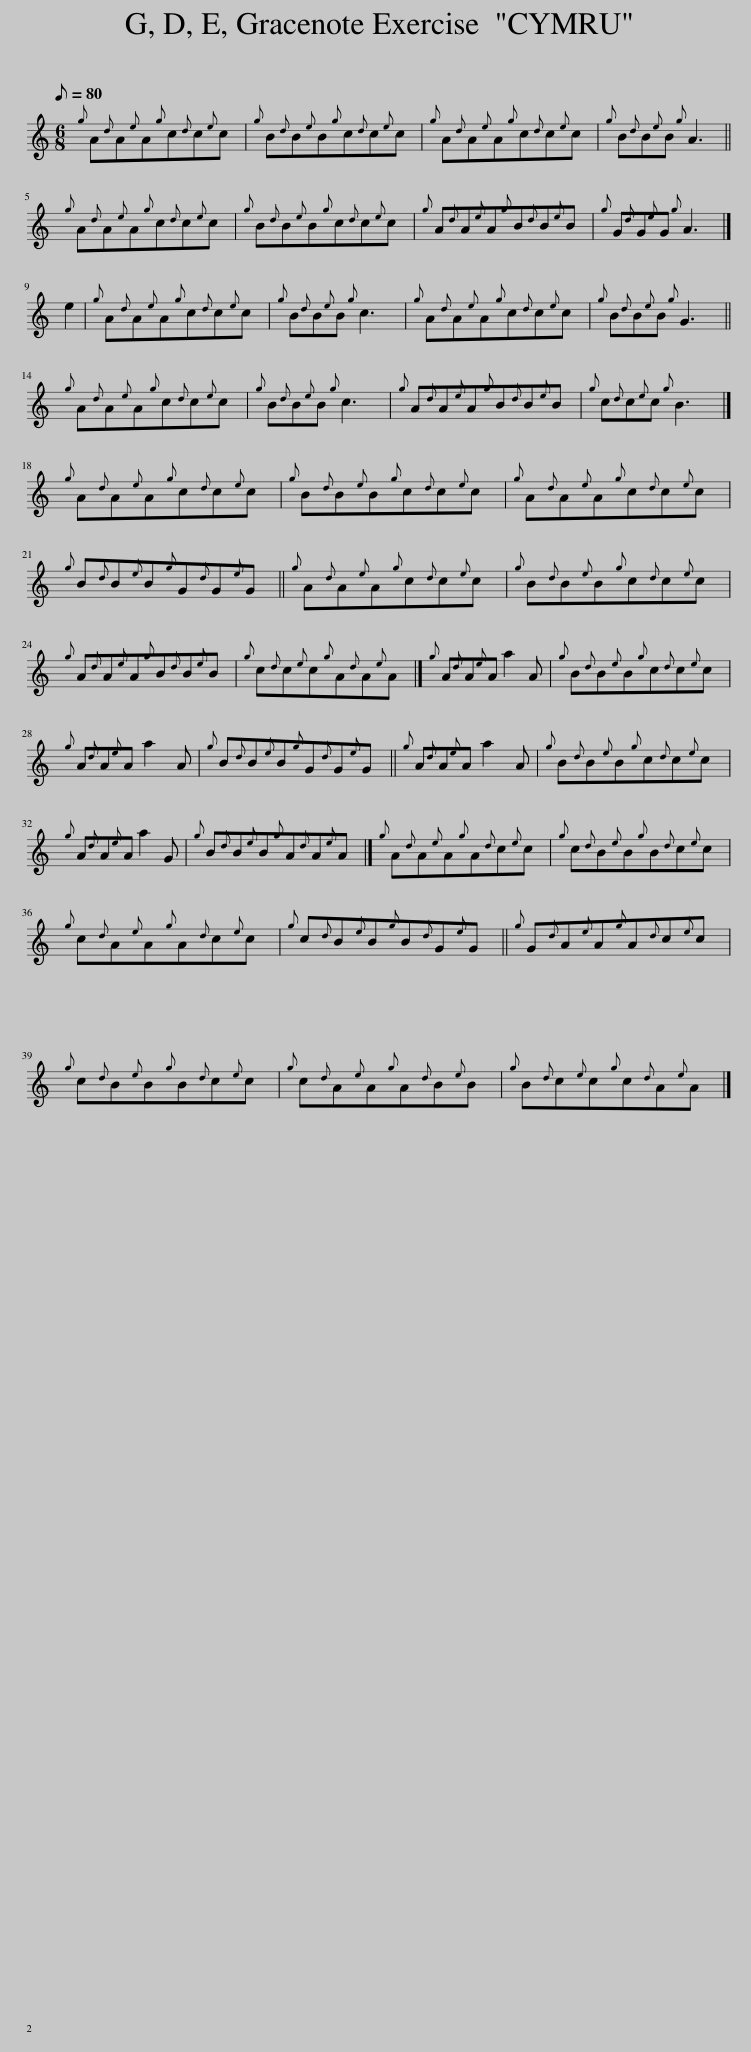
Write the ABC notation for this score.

X:1
L:1/8
Q:1/8=80
M:6/8
I:linebreak $
K:C
V:1 treble
V:1
{g} A{d}A{e}A{g}c{d}c{e}c |{g} B{d}B{e}B{g}c{d}c{e}c |{g} A{d}A{e}A{g}c{d}c{e}c |{g} B{d}B{e}B{g} A3 ||${g} A{d}A{e}A{g}c{d}c{e}c | %5
{g} B{d}B{e}B{g}c{d}c{e}c |{g} A{d}A{e}A{g}B{d}B{e}B |{g} G{d}G{e}G{g} A3 |]$ e2 |{g} A{d}A{e}A{g}c{d}c{e}c | %10
{g} B{d}B{e}B{g} c3 |{g} A{d}A{e}A{g}c{d}c{e}c |{g} B{d}B{e}B{g} G3 ||${g} A{d}A{e}A{g}c{d}c{e}c |{g} B{d}B{e}B{g} c3 | %15
{g} A{d}A{e}A{g}B{d}B{e}B |{g} c{d}c{e}c{g} B3 |]${g} A{d}A{e}A{g}c{d}c{e}c |{g} B{d}B{e}B{g}c{d}c{e}c |{g} A{d}A{e}A{g}c{d}c{e}c |$ %20
{g} B{d}B{e}B{g}G{d}G{e}G ||{g} A{d}A{e}A{g}c{d}c{e}c |{g} B{d}B{e}B{g}c{d}c{e}c |${g} A{d}A{e}A{g}B{d}B{e}B |{g} c{d}c{e}c{g}A{d}A{e}A |] %25
{g} A{d}A{e}A a2 A |{g} B{d}B{e}B{g}c{d}c{e}c |${g} A{d}A{e}A a2 A |{g} B{d}B{e}B{g}G{d}G{e}G ||{g} A{d}A{e}A a2 A | %30
{g} B{d}B{e}B{g}c{d}c{e}c |${g} A{d}A{e}A a2 G |{g} B{d}B{e}B{g}A{d}A{e}A |]{g} A{d}A{e}A{g}A{d}c{e}c |{g} c{d}B{e}B{g}B{d}c{e}c |$ %35
{g} c{d}A{e}A{g}A{d}c{e}c |{g} c{d}B{e}B{g}B{d}G{e}G ||{g} G{d}A{e}A{g}A{d}c{e}c |${g} c{d}B{e}B{g}B{d}c{e}c |{g} c{d}A{e}A{g}A{d}B{e}B | %40
{g} B{d}c{e}c{g}c{d}A{e}A |] %41
